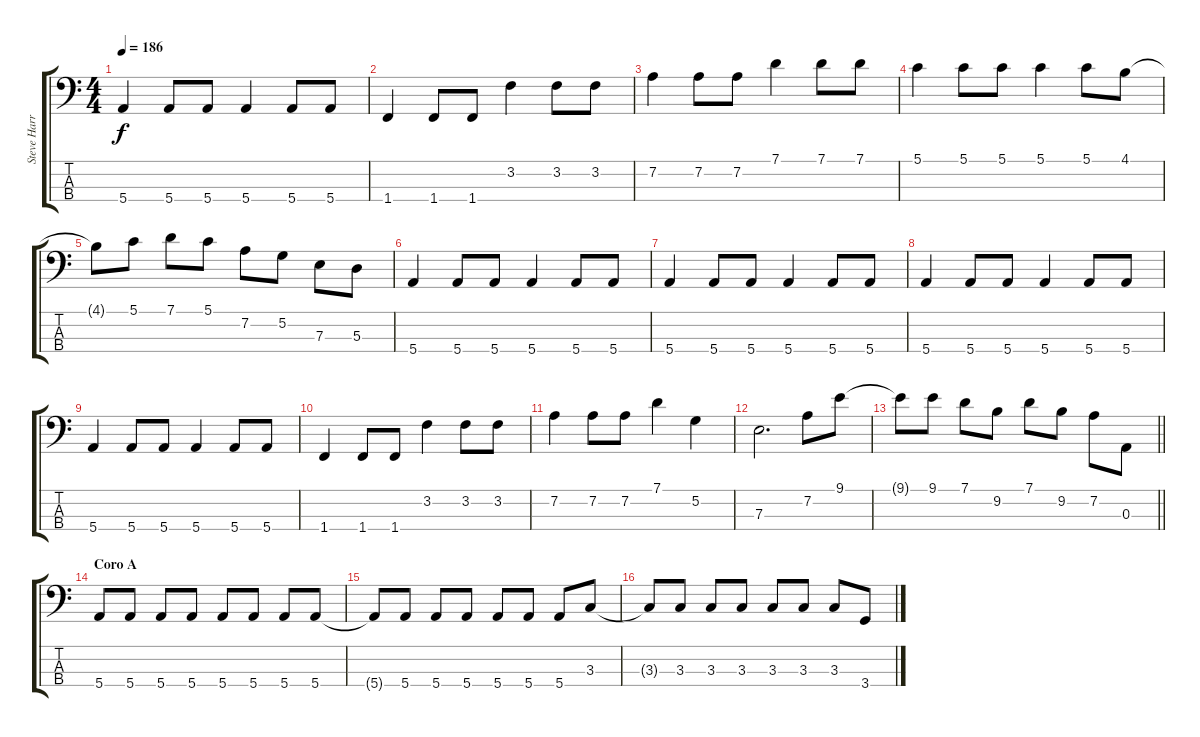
\track ("Steve Harris" "Steve Harr") {instrument electricbassfinger}
\staff {score tabs}
\tuning (G2 D2 A1 E1) {hide}
\ts (4 4)
\tempo 186
\clef f4
\ks c
5.4.4{dy f} 5.4.8 5.4.8 5.4.4 5.4.8 5.4.8 |
1.4.4 1.4.8 1.4.8 3.2.4 3.2.8 3.2.8 |
7.2.4 7.2.8 7.2.8 7.1.4 7.1.8 7.1.8 |
5.1.4 5.1.8 5.1.8 5.1.4 5.1.8 4.1.8 |
4.1{t}.8 5.1.8 7.1.8 5.1.8 7.2.8 5.2.8 7.3.8 5.3.8 |
5.4.4 5.4.8 5.4.8 5.4.4 5.4.8 5.4.8 |
5.4.4 5.4.8 5.4.8 5.4.4 5.4.8 5.4.8 |
5.4.4 5.4.8 5.4.8 5.4.4 5.4.8 5.4.8 |
5.4.4 5.4.8 5.4.8 5.4.4 5.4.8 5.4.8 |
1.4.4 1.4.8 1.4.8 3.2.4 3.2.8 3.2.8 |
7.2.4 7.2.8 7.2.8 7.1.4 5.2.4 |
7.3.2{d} 7.2.8 9.1.8 |
\barLineRight lightlight
9.1{t}.8 9.1.8 7.1.8 9.2.8 7.1.8 9.2.8 7.2.8 0.3.8 |
\section ("" "Coro A")
5.4.8 5.4.8 5.4.8 5.4.8 5.4.8 5.4.8 5.4.8 5.4.8 |
5.4{t}.8 5.4.8 5.4.8 5.4.8 5.4.8 5.4.8 5.4.8 3.3.8 |
3.3{t}.8 3.3.8 3.3.8 3.3.8 3.3.8 3.3.8 3.3.8 3.4.8
